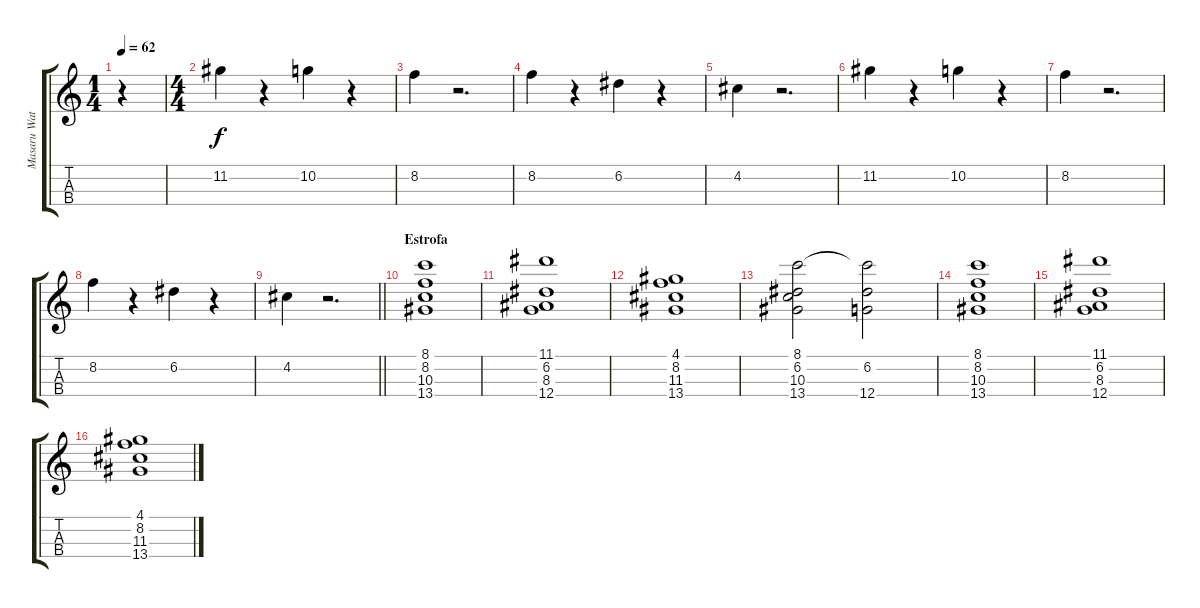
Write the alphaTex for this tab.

\track ("Masaru Watanabe" "Masaru Wat") {instrument choiraahs}
\staff {score tabs}
\tuning (E5 A4 D4 G3) {hide}
\ts (1 4)
\tempo 62
\clef g2
\ks c
r.4{dy f instrument choiraahs} |
\ts (4 4)
11.2.4 r.4 10.2.4 r.4 |
8.2.4 r.2{d} |
8.2.4 r.4 6.2.4 r.4 |
4.2.4 r.2{d} |
11.2.4 r.4 10.2.4 r.4 |
8.2.4 r.2{d} |
8.2.4 r.4 6.2.4 r.4 |
\barLineRight lightlight
4.2.4 r.2{d} |
\section ("" "Estrofa")
(8.1 8.2 10.3 13.4).1 |
(11.1 6.2 8.3 12.4).1 |
(4.1 8.2 11.3 13.4).1 |
(8.1 6.2 10.3 13.4).2 (8.1{t} 6.2 12.4).2 |
(8.1 8.2 10.3 13.4).1 |
(11.1 6.2 8.3 12.4).1 |
(4.1 8.2 11.3 13.4).1
